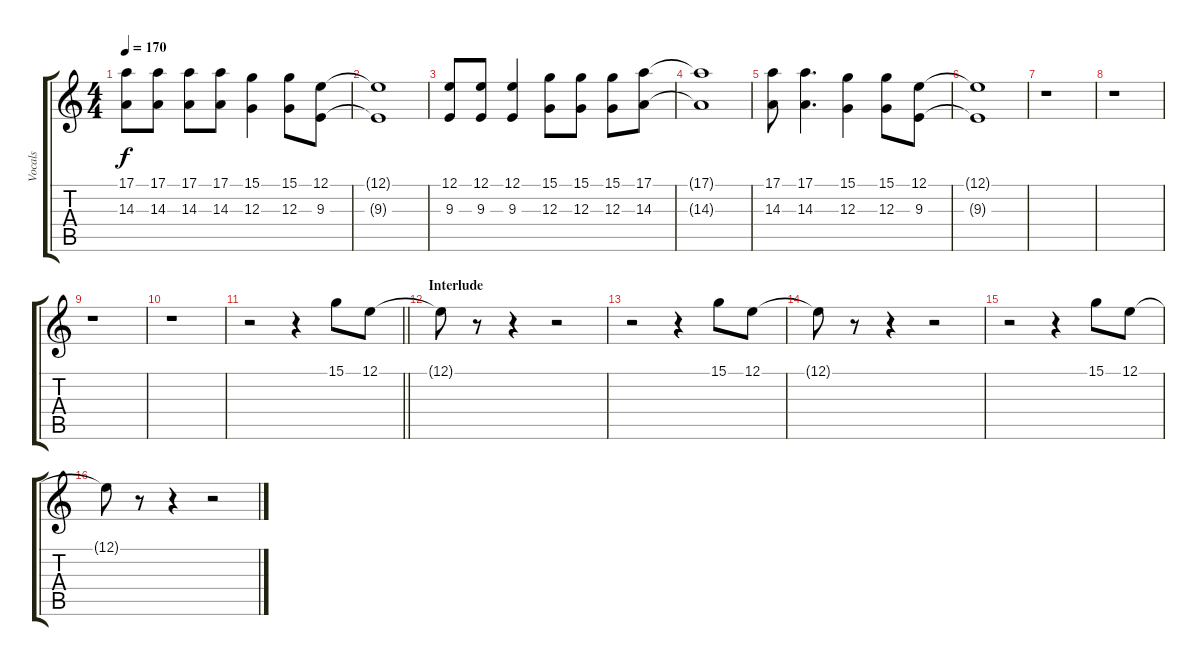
\track ("Vocals" "Vocals") {instrument rockorgan}
\staff {score tabs}
\tuning (E4 B3 G3 D3 A2 E2) {hide}
\ts (4 4)
\tempo 170
\clef g2
\ks c
(17.1{t} 14.3{t}).8{dy f} (17.1 14.3).8 (17.1 14.3).8 (17.1 14.3).8 (15.1 12.3).4 (15.1 12.3).8 (12.1 9.3).8 |
(12.1{t} 9.3{t}).1 |
(12.1 9.3).8 (12.1 9.3).8 (12.1 9.3).4 (15.1 12.3).8 (15.1 12.3).8 (15.1 12.3).8 (17.1 14.3).8 |
(17.1{t} 14.3{t}).1 |
(17.1 14.3).8 (17.1 14.3).4{d} (15.1 12.3).4 (15.1 12.3).8 (12.1 9.3).8 |
(12.1{t} 9.3{t}).1 |
r.1 |
r.1 |
r.1 |
r.1 |
\barLineRight lightlight
r.2 r.4 15.1.8 12.1.8 |
\section ("" "Interlude")
12.1{t}.8 r.8 r.4 r.2 |
r.2 r.4 15.1.8 12.1.8 |
12.1{t}.8 r.8 r.4 r.2 |
r.2 r.4 15.1.8 12.1.8 |
12.1{t}.8 r.8 r.4 r.2
